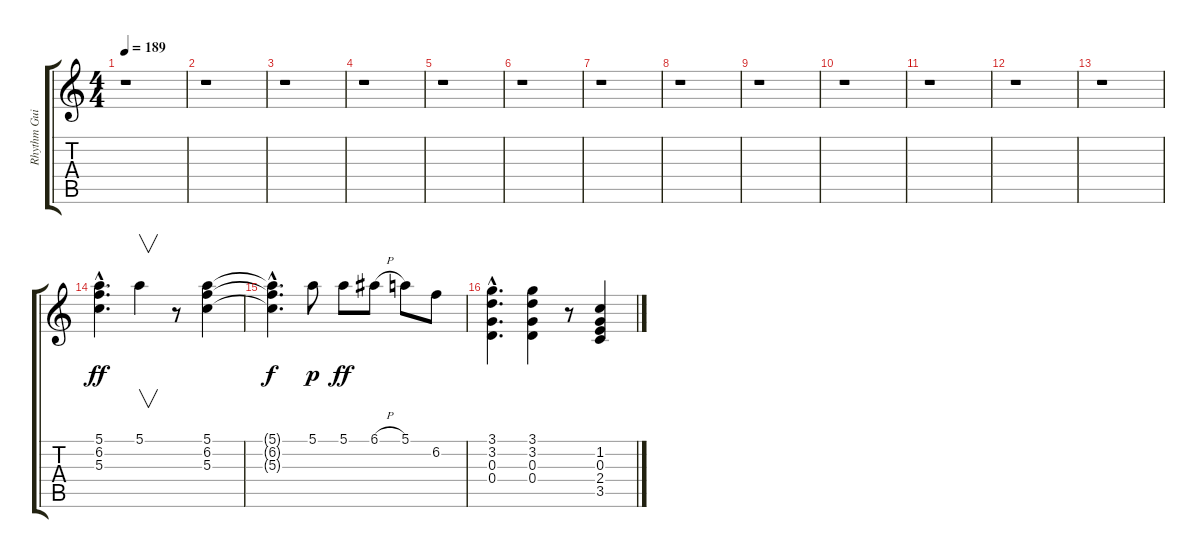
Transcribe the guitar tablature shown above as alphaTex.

\track ("Rhythm Guitar II" "Rhythm Gui") {instrument electricguitarclean}
\staff {score tabs}
\tuning (E4 B3 G3 D3 A2 E2) {hide}
\ts (4 4)
\tempo 189
\clef g2
\ks c
r.1{dy ff} |
r.1 |
r.1 |
r.1 |
r.1 |
r.1 |
r.1 |
r.1 |
r.1 |
r.1 |
r.1 |
r.1 |
r.1 |
(5.1{hac} 6.2{hac} 5.3{hac}).4{d} 5.1.4{v} r.8 (5.1 6.2 5.3).4 |
(5.1{hac t} 6.2{hac t} 5.3{hac t}).4{d dy f} 5.1.8{dy p} 5.1.8{dy ff} 6.1{h}.8 5.1.8 6.2.8 |
(3.1{hac} 3.2{hac} 0.3{hac} 0.4{hac}).4{d} (3.1 3.2 0.3 0.4).4 r.8 (1.2 0.3 2.4 3.5).4
